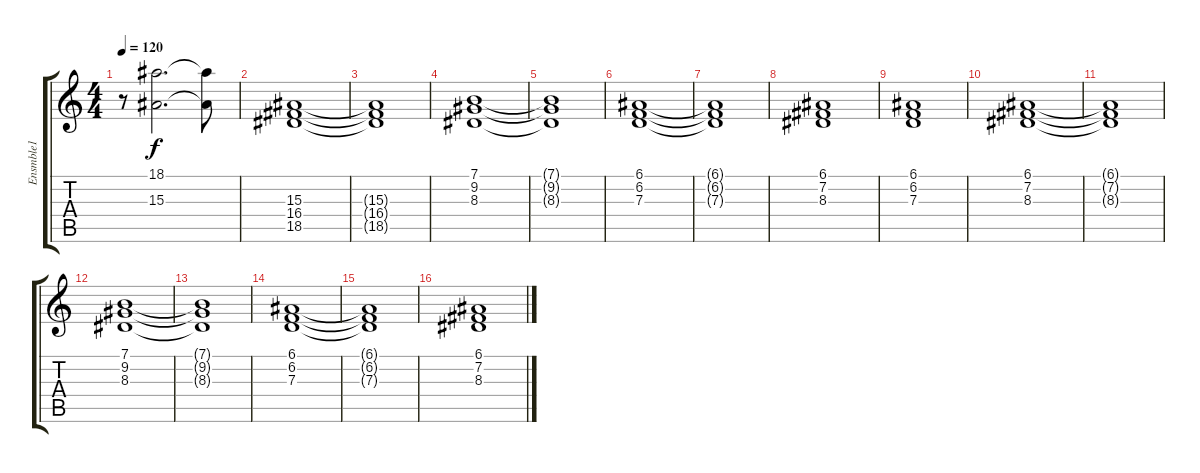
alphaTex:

\track ("Ensmble1" "Ensmble1") {instrument stringensemble1}
\staff {score tabs}
\tuning (E4 B3 G3 D3 A2 E2) {hide}
\ts (4 4)
\tempo 120
\clef g2
\ks c
r.8{dy f} (18.1 15.3).2{d} (18.1{t} 15.3{t}).8 |
(15.3 16.4 18.5).1 |
(15.3{t} 16.4{t} 18.5{t}).1 |
(7.1 9.2 8.3).1 |
(7.1{t} 9.2{t} 8.3{t}).1 |
(6.1 6.2 7.3).1 |
(6.1{t} 6.2{t} 7.3{t}).1 |
(6.1 7.2 8.3).1 |
(6.1 6.2 7.3).1 |
(6.1 7.2 8.3).1 |
(6.1{t} 7.2{t} 8.3{t}).1 |
(7.1 9.2 8.3).1 |
(7.1{t} 9.2{t} 8.3{t}).1 |
(6.1 6.2 7.3).1 |
(6.1{t} 6.2{t} 7.3{t}).1 |
(6.1 7.2 8.3).1
